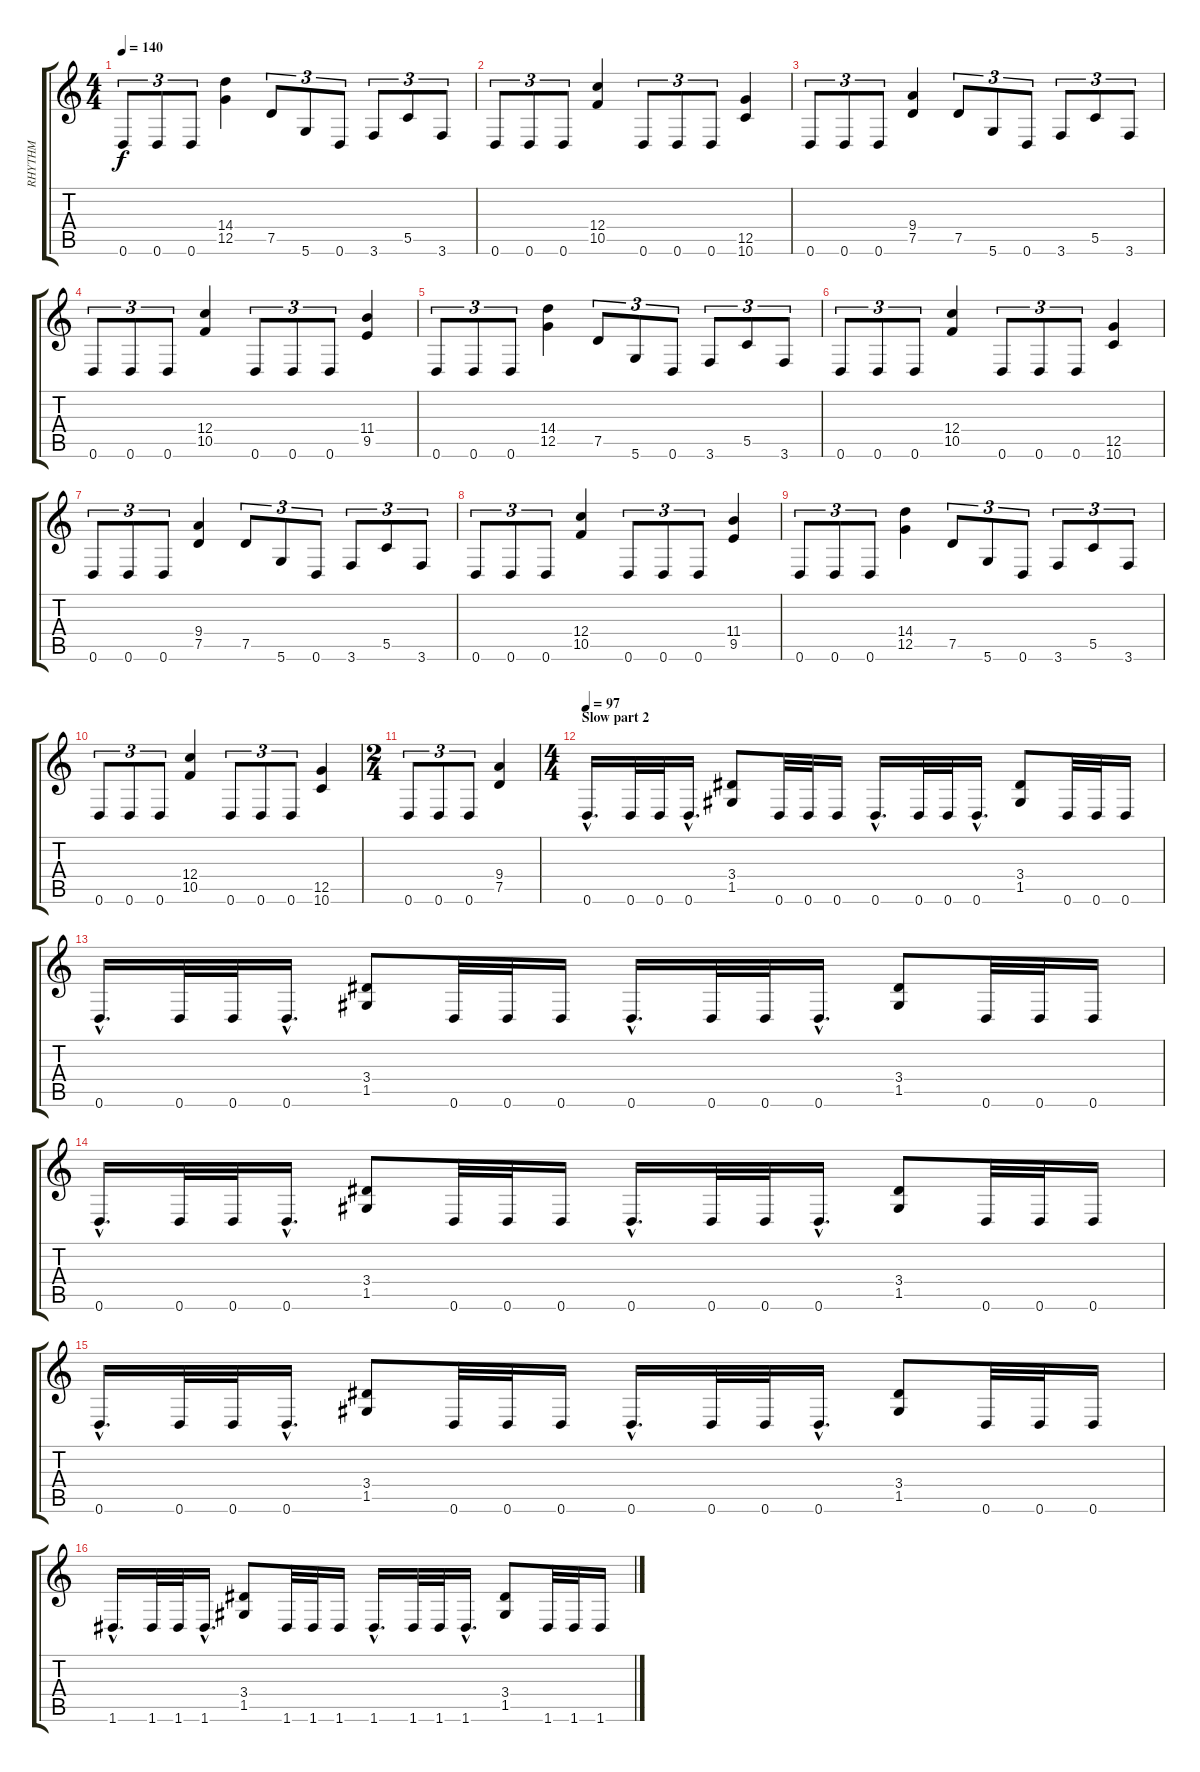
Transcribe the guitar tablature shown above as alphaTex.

\track ("RHYTHM" "RHYTHM") {instrument distortionguitar}
\staff {score tabs}
\tuning (D4 A3 F3 C3 G2 D2) {hide}
\ts (4 4)
\tempo 140
\clef g2
\ks c
0.6.8{tu (3 2) dy f} 0.6.8{tu (3 2)} 0.6.8{tu (3 2)} (14.4 12.5).4 7.5.8{tu (3 2)} 5.6.8{tu (3 2)} 0.6.8{tu (3 2)} 3.6.8{tu (3 2)} 5.5.8{tu (3 2)} 3.6.8{tu (3 2)} |
0.6.8{tu (3 2)} 0.6.8{tu (3 2)} 0.6.8{tu (3 2)} (12.4 10.5).4 0.6.8{tu (3 2)} 0.6.8{tu (3 2)} 0.6.8{tu (3 2)} (12.5 10.6).4 |
0.6.8{tu (3 2)} 0.6.8{tu (3 2)} 0.6.8{tu (3 2)} (9.4 7.5).4 7.5.8{tu (3 2)} 5.6.8{tu (3 2)} 0.6.8{tu (3 2)} 3.6.8{tu (3 2)} 5.5.8{tu (3 2)} 3.6.8{tu (3 2)} |
0.6.8{tu (3 2)} 0.6.8{tu (3 2)} 0.6.8{tu (3 2)} (12.4 10.5).4 0.6.8{tu (3 2)} 0.6.8{tu (3 2)} 0.6.8{tu (3 2)} (11.4 9.5).4 |
0.6.8{tu (3 2)} 0.6.8{tu (3 2)} 0.6.8{tu (3 2)} (14.4 12.5).4 7.5.8{tu (3 2)} 5.6.8{tu (3 2)} 0.6.8{tu (3 2)} 3.6.8{tu (3 2)} 5.5.8{tu (3 2)} 3.6.8{tu (3 2)} |
0.6.8{tu (3 2)} 0.6.8{tu (3 2)} 0.6.8{tu (3 2)} (12.4 10.5).4 0.6.8{tu (3 2)} 0.6.8{tu (3 2)} 0.6.8{tu (3 2)} (12.5 10.6).4 |
0.6.8{tu (3 2)} 0.6.8{tu (3 2)} 0.6.8{tu (3 2)} (9.4 7.5).4 7.5.8{tu (3 2)} 5.6.8{tu (3 2)} 0.6.8{tu (3 2)} 3.6.8{tu (3 2)} 5.5.8{tu (3 2)} 3.6.8{tu (3 2)} |
0.6.8{tu (3 2)} 0.6.8{tu (3 2)} 0.6.8{tu (3 2)} (12.4 10.5).4 0.6.8{tu (3 2)} 0.6.8{tu (3 2)} 0.6.8{tu (3 2)} (11.4 9.5).4 |
0.6.8{tu (3 2)} 0.6.8{tu (3 2)} 0.6.8{tu (3 2)} (14.4 12.5).4 7.5.8{tu (3 2)} 5.6.8{tu (3 2)} 0.6.8{tu (3 2)} 3.6.8{tu (3 2)} 5.5.8{tu (3 2)} 3.6.8{tu (3 2)} |
0.6.8{tu (3 2)} 0.6.8{tu (3 2)} 0.6.8{tu (3 2)} (12.4 10.5).4 0.6.8{tu (3 2)} 0.6.8{tu (3 2)} 0.6.8{tu (3 2)} (12.5 10.6).4 |
\ts (2 4)
0.6.8{tu (3 2)} 0.6.8{tu (3 2)} 0.6.8{tu (3 2)} (9.4 7.5).4 |
\ts (4 4)
\section ("" "Slow part 2")
\tempo 97
0.6{hac}.16{d} 0.6.32 0.6.32 0.6{hac}.16{d} (3.4 1.5).8 0.6.32 0.6.32 0.6.16 0.6{hac}.16{d} 0.6.32 0.6.32 0.6{hac}.16{d} (3.4 1.5).8 0.6.32 0.6.32 0.6.16 |
0.6{hac}.16{d} 0.6.32 0.6.32 0.6{hac}.16{d} (3.4 1.5).8 0.6.32 0.6.32 0.6.16 0.6{hac}.16{d} 0.6.32 0.6.32 0.6{hac}.16{d} (3.4 1.5).8 0.6.32 0.6.32 0.6.16 |
0.6{hac}.16{d} 0.6.32 0.6.32 0.6{hac}.16{d} (3.4 1.5).8 0.6.32 0.6.32 0.6.16 0.6{hac}.16{d} 0.6.32 0.6.32 0.6{hac}.16{d} (3.4 1.5).8 0.6.32 0.6.32 0.6.16 |
0.6{hac}.16{d} 0.6.32 0.6.32 0.6{hac}.16{d} (3.4 1.5).8 0.6.32 0.6.32 0.6.16 0.6{hac}.16{d} 0.6.32 0.6.32 0.6{hac}.16{d} (3.4 1.5).8 0.6.32 0.6.32 0.6.16 |
1.6{hac}.16{d} 1.6.32 1.6.32 1.6{hac}.16{d} (3.4 1.5).8 1.6.32 1.6.32 1.6.16 1.6{hac}.16{d} 1.6.32 1.6.32 1.6{hac}.16{d} (3.4 1.5).8 1.6.32 1.6.32 1.6.16
